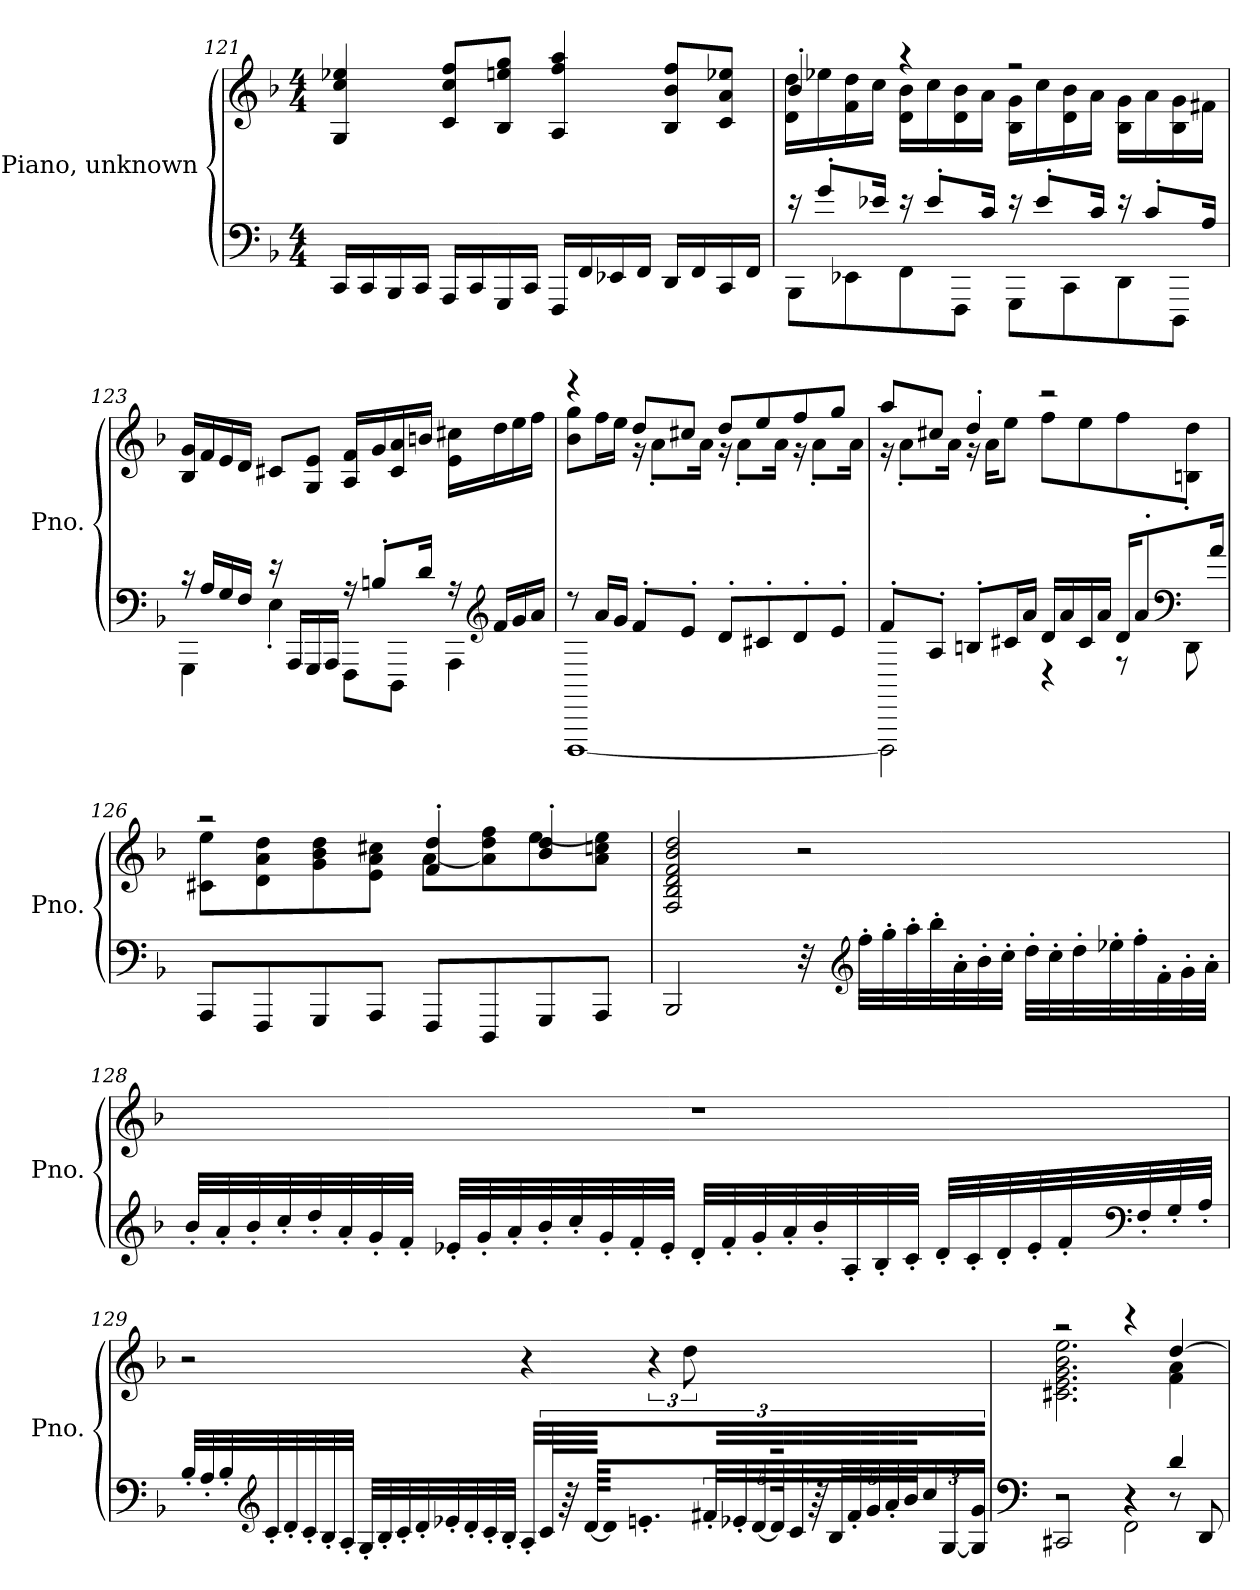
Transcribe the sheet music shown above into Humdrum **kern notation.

**kern	**kern
*part1	*part1
*staff2	*staff1
*I"Piano, unknown	*
*I'Pno.	*
!!LO:LB:g=z
*clefF4	*clefG2
*k[b-]	*k[b-]
*M4/4	*M4/4
=121	=121
16CC/LL	4G/ 4cc/ 4ee-X/
16CC/	.
16BBB-/	.
16CC/JJ	.
16AAA/LL	8c/ 8cc/ 8ff/L
16CC/	.
16GGG/	8B-/ 8een/ 8gg/J
16CC/JJ	.
16FFF/LL	4A/ 4ff/ 4aa/
16FF/	.
16EE-X/	.
16FF/JJ	.
16DD/LL	8B-/ 8b-/ 8ff/L
16FF/	.
16CC/	8c/ 8a/ 8ee-X/J
16FF/JJ	.
=122	=122
*^	*^
16r	8BBB-\L	4b-'/	16d\ 16dd\LL
8g'/L	.	.	16ee-X\
.	8EE-X\	.	16f\ 16dd\
16e-X/Jk	.	.	16cc\JJ
16r	8FF\	4r	16d\ 16b-\LL
8e-'/L	.	.	16cc\
.	8FFF\J	.	16d\ 16b-\
16c/Jk	.	.	16a\JJ
16r	8GGG\L	2r	16B-\ 16g\LL
8e-'/L	.	.	16cc\
.	8CC\	.	16d\ 16b-\
16c/Jk	.	.	16a\JJ
16r	8DD\	.	16B-\ 16g\LL
8c'/L	.	.	16a\
.	8DDD\J	.	16B-\ 16g\
16A/Jk	.	.	16f#X\JJ
*	*	*v	*v
!!LO:LB:g=z
=123	=123	=123
16r	4GGG\	16B-/ 16g/LL
16A/LL	.	16f/
16G/	.	16e/
16F/JJ	.	16d/JJ
16r	4E'\	8c#X/L
16AAA/LL	.	.
16GGG/	.	8G/ 8e/J
16AAA/JJ	.	.
16r	8FFF\L	16A/ 16f/LL
8Bn'/L	.	16g/
.	8DDD\J	16c#/ 16a/
16d/Jk	.	16bn/JJ
16r	4AAA\	16e\ 16cc#X\LL
*clefG2	*	*
16f/LL	.	16dd\
16g/	.	16ee\
16a/JJ	.	16ff\JJ
=124	=124	=124
*	*	*^
8r	[1DDD	4r	8b-\ 8gg\L
16a/LL	.	.	16ff\L
16g/JJ	.	.	16ee\JJ
8f'/L	.	8dd/L	16r
.	.	.	8a'\L
8e'/J	.	8cc#X/J	.
.	.	.	16a\Jk
8d'/L	.	8dd/L	16r
.	.	.	8a'\L
8c#X'/	.	8ee/	.
.	.	.	16a\Jk
8d'/	.	8ff/	16r
.	.	.	8a'\L
8e'/J	.	8gg/J	.
.	.	.	16a\Jk
!!LO:LB:g=z	!!
=125	=125	=125	=125
8f'/L	2DDD\]	8aa/L	16r
.	.	.	8a'\L
8A'/J	.	8cc#X/J	.
.	.	.	16a\Jk
8Bn'/L	.	4dd'/	16r
.	.	.	16a\KL
16c#X/L	.	.	8ee\J
16a/JJ	.	.	.
16d/LL	4r	2r	8ff\L
16a/	.	.	.
16c#/	.	.	8ee\
16a/JJ	.	.	.
16d/KL	8r	.	8ff\
8a'/	.	.	.
*clefF4	*	*	*
.	8DD\	.	8Bn\' 8dd\'J
16a/Jk	.	.	.
*v	*v	*	*
=126	=126	=126
8AAA/L	2r	8c#X\ 8ee\L
8FFF/	.	8d\ 8a\ 8dd\
8GGG/	.	8g\ 8b-\ 8dd\
8AAA/J	.	8e\ 8a\ 8cc#X\J
8FFF/L	4f/' 4dd/'	[8a\L
8DDD/	.	8a\] 8dd\ 8ff\
8GGG/	4b-/' 4dd/'	[8ee\
8AAA/J	.	8a\ 8ccn\ 8ee\]J
*	*v	*v
!!LO:PB:g=z
=127	=127
2BBB-/	2F/ 2B-/ 2d/ 2f/ 2b-/ 2dd/
32r	2r
*clefG2	*
32ff'\LLL	.
32gg'\	.
32aa'\	.
32bb-'\	.
32a'\	.
32b-'\	.
32cc'\JJJ	.
32dd'\LLL	.
32cc'\	.
32dd'\	.
32ee-X'\	.
32ff'\	.
32f'\	.
32g'\	.
32a'\JJJ	.
!!LO:LB:g=z
=128	=128
32b-'/LLL	1r
32a'/	.
32b-'/	.
32cc'/	.
32dd'/	.
32a'/	.
32g'/	.
32f'/JJJ	.
32e-X'/LLL	.
32g'/	.
32a'/	.
32b-'/	.
32cc'/	.
32g'/	.
32f'/	.
32e-'/JJJ	.
32d'/LLL	.
32f'/	.
32g'/	.
32a'/	.
32b-'/	.
32A'/	.
32B-'/	.
32c'/JJJ	.
32d'/LLL	.
32c'/	.
32d'/	.
32e-'/	.
32f'/	.
*clefF4	*
32F'/	.
32G'/	.
32A'/JJJ	.
!!LO:LB:g=z
=129	=129
32B-'/LLL	2r
32A'/	.
32B-'/	.
*clefG2	*
32c'/	.
32d'/	.
32c'/	.
32B-'/	.
32A'/JJJ	.
32G'/LLL	.
32B-'/	.
32c'/	.
32d'/	.
32e-X'/	.
32d'/	.
32c'/	.
32B-'/JJJ	.
32A'/LLL	4r
96c/JJJk	.
96r	.
[96d/LLLL	.
64d/J]	.
32.en'/	.
40f#X'/	.
40e-X'/	.
[40d/	.
80d/K]	.
40c/JJJ	.
80r	.
*Xbrackettup	*
40B-/LLL	6r
40f#'/	.
40g/	.
40a'/	.
40b-/J	.
24cc/	.
[24G/	12dd\
24G/] 24g/JJ	.
!!LO:LB:g=z
=130	=130
*clefF4	*
*^	*^
*	*^	*	*
2r	2r	2CC#X/	2r	2.c#X\ 2.e\ 2.g\ 2.b-\ 2.ee\
4r	2FF\	4r	4r	.
4d/	.	8r	[4dd/	4f\ 4a\
.	.	8DD/	.	.
*v	*v	*v	*	*
*	*v	*v
=	=
*-	*-
